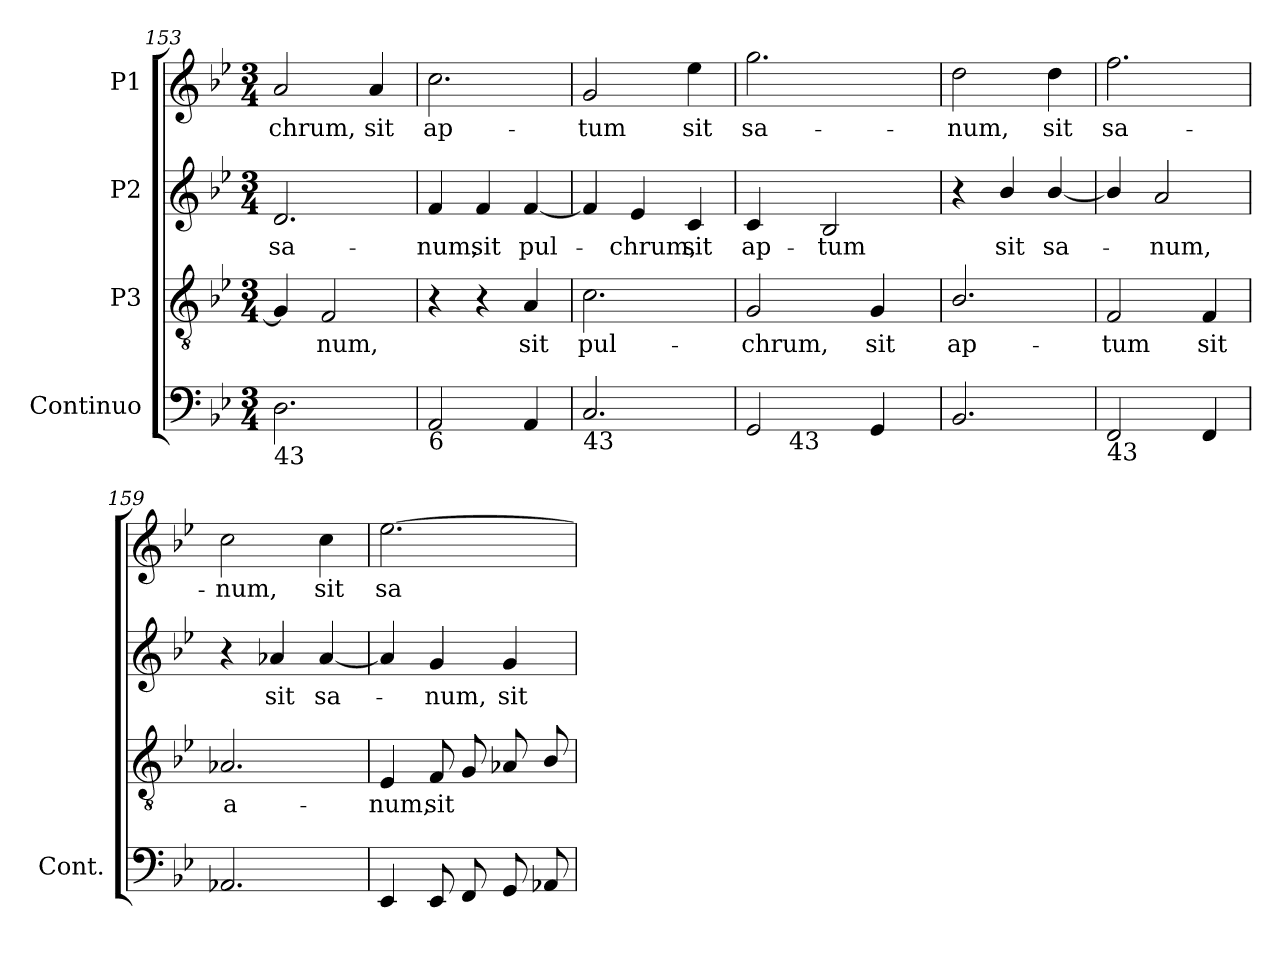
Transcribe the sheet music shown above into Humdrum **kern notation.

**kern	**kern	**text	**kern	**text	**kern	**text
*part4	*part3	*part3	*part2	*part2	*part1	*part1
*staff4	*staff3	*staff3	*staff2	*staff2	*staff1	*staff1
*I"Continuo	*I"P3	*	*I"P2	*	*I"P1	*
*I'Cont.	*	*	*	*	*	*
!!LO:PB:g=z
*clefF4	*clefGv2	*	*clefG2	*	*clefG2	*
*	*ITrd7c12	*	*	*	*	*
*k[b-e-]	*k[b-e-]	*	*k[b-e-]	*	*k[b-e-]	*
*B-:	*B-:	*	*B-:	*	*B-:	*
*M3/4	*M3/4	*	*M3/4	*	*M3/4	*
=153	=153	=153	=153	=153	=153	=153
!	!	!	!	!LO:LY:b:color=#000000	!	!
!LO:TX:b:t=43	!	!	!	!	!	!
!	!	!	!	!	!	!LO:LY:b:color=#000000
2.Di\	4GGi/]	.	2.di/	sa-	2ai/	-chrum,
!	!	!LO:LY:b:color=#000000	!	!	!	!
.	2FFi/	-num,	.	.	.	.
!	!	!	!	!	!	!LO:LY:b:color=#000000
.	.	.	.	.	4ai/	sit
=154	=154	=154	=154	=154	=154	=154
!	!	!	!	!LO:LY:b:color=#000000	!	!
!LO:TX:b:t=6	!	!	!	!	!	!
!	!	!	!	!	!	!LO:LY:b:color=#000000
2AAi/	4r	.	4fi/	-num,	2.cci\	ap-
!	!	!	!	!LO:LY:b:color=#000000	!	!
.	4r	.	4fi/	sit	.	.
!	!	!LO:LY:b:color=#000000	!	!	!	!
!	!	!	!	!LO:LY:b:color=#000000	!	!
4AAi/	4AAi/	sit	[4fi/	pul-	.	.
=155	=155	=155	=155	=155	=155	=155
!	!	!LO:LY:b:color=#000000	!	!	!	!
!LO:TX:b:t=43	!	!	!	!	!	!
!	!	!	!	!	!	!LO:LY:b:color=#000000
2.Ci/	2.Ci\	pul-	4fi/]	.	2gi/	-tum
!	!	!	!	!LO:LY:b:color=#000000	!	!
.	.	.	4e-i/	-chrum,	.	.
!	!	!	!	!LO:LY:b:color=#000000	!	!
!	!	!	!	!	!	!LO:LY:b:color=#000000
.	.	.	4ci/	sit	4ee-i\	sit
=156	=156	=156	=156	=156	=156	=156
!	!	!LO:LY:b:color=#000000	!	!	!	!
!	!	!	!	!LO:LY:b:color=#000000	!	!
!	!	!	!	!	!	!LO:LY:b:color=#000000
*^	*	*	*	*	*	*
2GGi/	16ryy	2GGi/	-chrum,	4ci/	ap-	2.ggi\	sa-
.	32ryy	.	.	.	.	.	.
.	128..ryy	.	.	.	.	.	.
!	!LO:TX:b:t=43	!	!	!	!	!	!
.	2ryy	.	.	.	.	.	.
!	!	!	!	!	!LO:LY:b:color=#000000	!	!
.	.	.	.	2B-i/	-tum	.	.
!	!	!	!LO:LY:b:color=#000000	!	!	!	!
4GGi/	.	4GGi/	sit	.	.	.	.
.	8ryy	.	.	.	.	.	.
.	64ryy	.	.	.	.	.	.
.	512ryy	.	.	.	.	.	.
*v	*v	*	*	*	*	*	*
=157	=157	=157	=157	=157	=157	=157
*^	*	*	*	*	*	*
!	!	!	!LO:LY:b:color=#000000	!	!	!	!
*v	*v	*	*	*	*	*	*
*^	*	*	*	*	*	*
!	!	!	!	!	!	!	!LO:LY:b:color=#000000
*v	*v	*	*	*	*	*	*
2.BB-i/	2.BB-i/	ap-	4r	.	2ddi\	-num,
!	!	!	!	!LO:LY:b:color=#000000	!	!
.	.	.	4b-i/	sit	.	.
!	!	!	!	!LO:LY:b:color=#000000	!	!
!	!	!	!	!	!	!LO:LY:b:color=#000000
.	.	.	[4b-i/	sa-	4ddi\	sit
=158	=158	=158	=158	=158	=158	=158
!	!	!LO:LY:b:color=#000000	!	!	!	!
!LO:TX:b:t=43	!	!	!	!	!	!
!	!	!	!	!	!	!LO:LY:b:color=#000000
2FFi/	2FFi/	-tum	4b-i/]	.	2.ffi\	sa-
!	!	!	!	!LO:LY:b:color=#000000	!	!
.	.	.	2ai/	-num,	.	.
!	!	!LO:LY:b:color=#000000	!	!	!	!
4FFi/	4FFi/	sit	.	.	.	.
!!LO:LB:g=z
=159	=159	=159	=159	=159	=159	=159
!	!	!LO:LY:b:color=#000000	!	!	!	!
!	!	!	!	!	!	!LO:LY:b:color=#000000
2.AA-Xi/	2.AA-Xi/	a-	4r	.	2cci\	-num,
!	!	!	!	!LO:LY:b:color=#000000	!	!
.	.	.	4a-Xi/	sit	.	.
!	!	!	!	!LO:LY:b:color=#000000	!	!
!	!	!	!	!	!	!LO:LY:b:color=#000000
.	.	.	[4a-i/	sa-	4cci\	sit
=160	=160	=160	=160	=160	=160	=160
!	!	!LO:LY:b:color=#000000	!	!	!	!
!	!	!	!	!	!	!LO:LY:b:color=#000000
4EE-i/	4EE-i/	-num,	4a-i/]	.	[2.ee-i\	sa-
!	!	!LO:LY:b:color=#000000	!	!	!	!
!	!	!	!	!LO:LY:b:color=#000000	!	!
8EE-i/	8FFi/	sit	4gi/	-num,	.	.
8FFi/	8GGi/	.	.	.	.	.
!	!	!	!	!LO:LY:b:color=#000000	!	!
8GGi/	8AA-Xi/	.	4gi/	sit	.	.
8AA-Xi/	8BB-i/	.	.	.	.	.
=	=	=	=	=	=	=
*-	*-	*-	*-	*-	*-	*-
